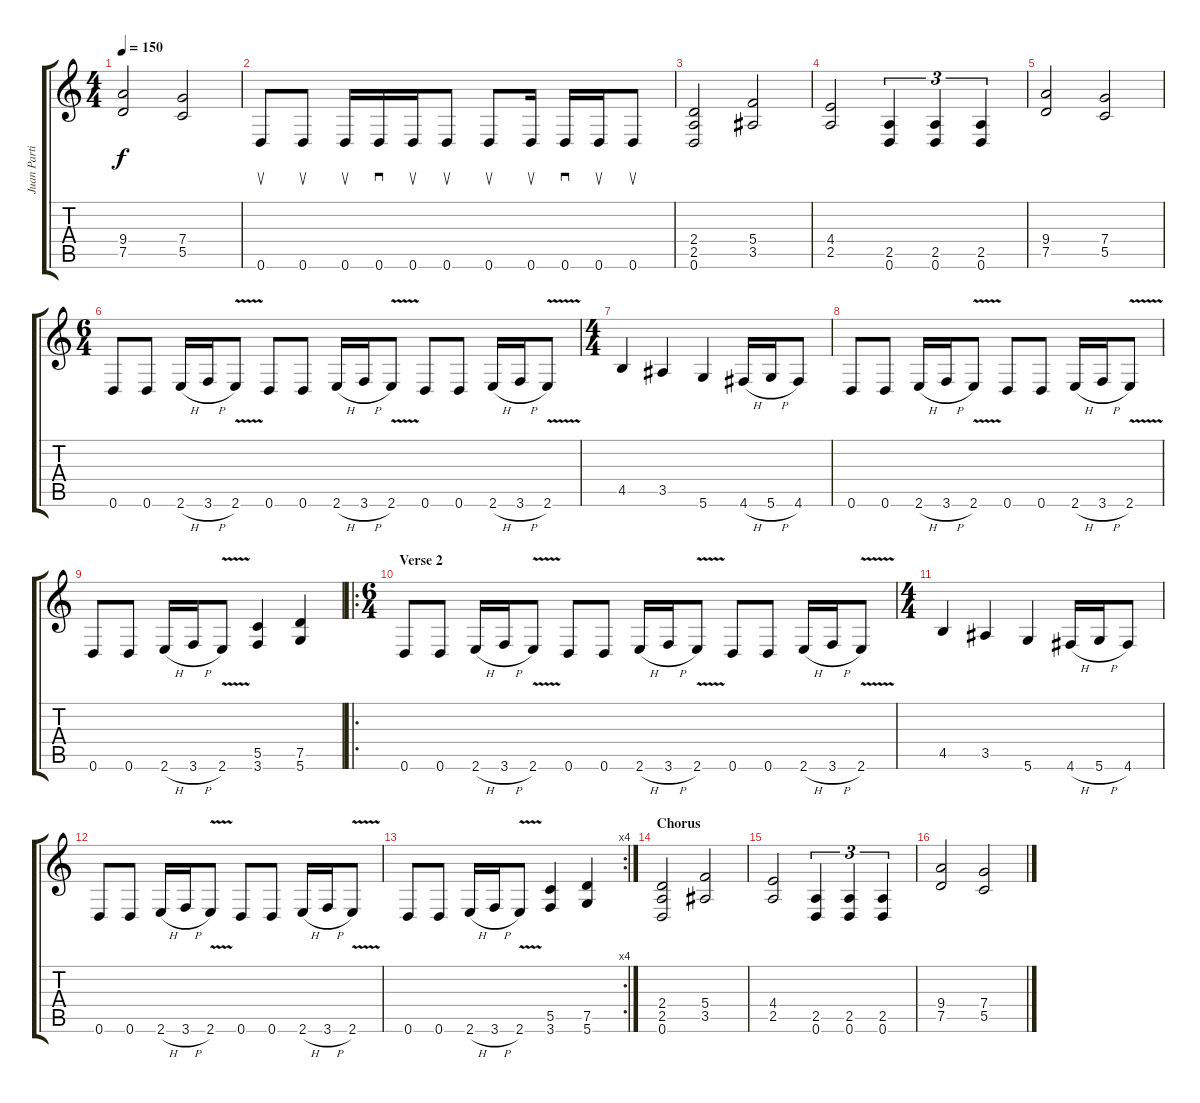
\track ("Juan Partida" "Juan Parti") {instrument distortionguitar}
\staff {score tabs}
\tuning (D4 A3 F3 C3 G2 D2) {hide}
\ts (4 4)
\tempo 150
\clef g2
\ks c
(9.4 7.5).2{dy f} (7.4 5.5).2 |
0.6.8{su} 0.6.8{su} 0.6.16{su} 0.6.16{sd} 0.6.16{su} 0.6.8{su} 0.6.8{su} 0.6.16{su} 0.6.16{sd} 0.6.16{su} 0.6.8{su} |
(2.4 2.5 0.6).2 (5.4 3.5).2 |
(4.4 2.5).2 (2.5 0.6).4{tu (3 2)} (2.5 0.6).4{tu (3 2)} (2.5 0.6).4{tu (3 2)} |
(9.4 7.5).2 (7.4 5.5).2 |
\ts (6 4)
0.6.8 0.6.8 2.6{h}.16 3.6{h}.16 2.6{v}.8 0.6.8 0.6.8 2.6{h}.16 3.6{h}.16 2.6{v}.8 0.6.8 0.6.8 2.6{h}.16 3.6{h}.16 2.6{v}.8 |
\ts (4 4)
4.5.4 3.5.4 5.6.4 4.6{h}.16 5.6{h}.16 4.6.8 |
0.6.8 0.6.8 2.6{h}.16 3.6{h}.16 2.6{v}.8 0.6.8 0.6.8 2.6{h}.16 3.6{h}.16 2.6{v}.8 |
0.6.8 0.6.8 2.6{h}.16 3.6{h}.16 2.6{v}.8 (5.5 3.6).4 (7.5 5.6).4 |
\ro
\ts (6 4)
\section ("" "Verse 2")
0.6.8 0.6.8 2.6{h}.16 3.6{h}.16 2.6{v}.8 0.6.8 0.6.8 2.6{h}.16 3.6{h}.16 2.6{v}.8 0.6.8 0.6.8 2.6{h}.16 3.6{h}.16 2.6{v}.8 |
\ts (4 4)
4.5.4 3.5.4 5.6.4 4.6{h}.16 5.6{h}.16 4.6.8 |
0.6.8 0.6.8 2.6{h}.16 3.6{h}.16 2.6{v}.8 0.6.8 0.6.8 2.6{h}.16 3.6{h}.16 2.6{v}.8 |
\rc 4
0.6.8 0.6.8 2.6{h}.16 3.6{h}.16 2.6{v}.8 (5.5 3.6).4 (7.5 5.6).4 |
\section ("" "Chorus")
(2.4 2.5 0.6).2 (5.4 3.5).2 |
(4.4 2.5).2 (2.5 0.6).4{tu (3 2)} (2.5 0.6).4{tu (3 2)} (2.5 0.6).4{tu (3 2)} |
(9.4 7.5).2 (7.4 5.5).2
